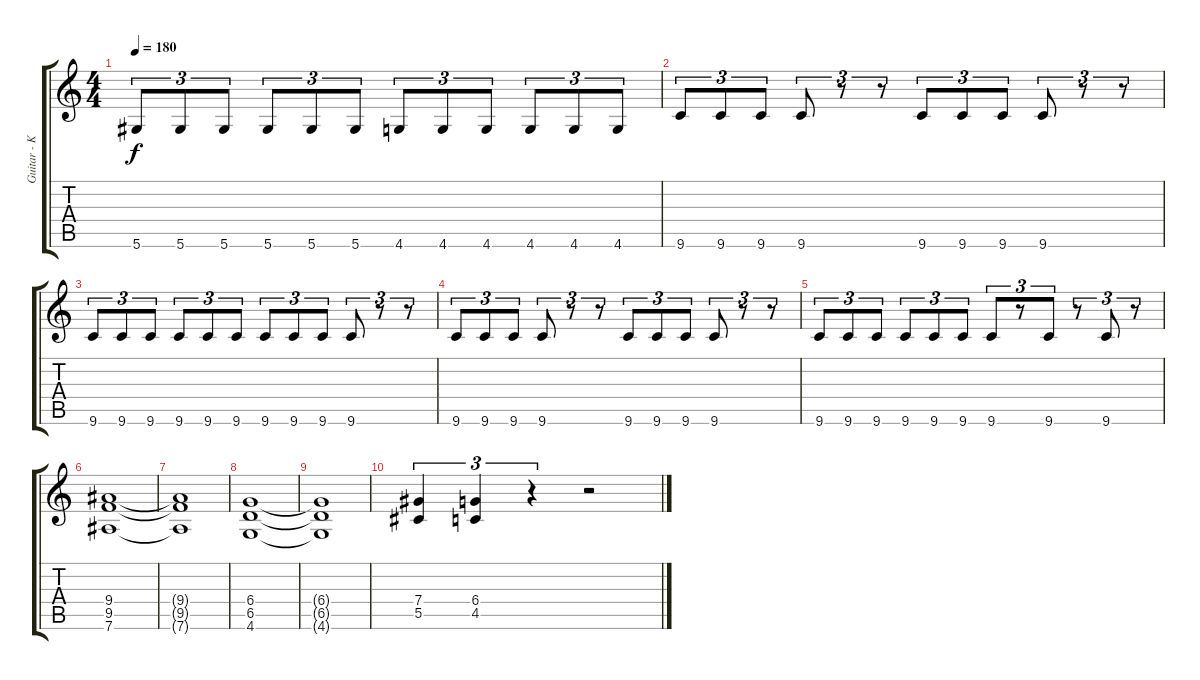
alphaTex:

\track ("Guitar - Kai Hansen" "Guitar - K") {instrument distortionguitar}
\staff {score tabs}
\tuning (Eb4 Bb3 Gb3 Db3 Ab2 Eb2) {hide}
\ts (4 4)
\tempo 180
\clef g2
\ks c
5.6.8{tu (3 2) dy f} 5.6.8{tu (3 2)} 5.6.8{tu (3 2)} 5.6.8{tu (3 2)} 5.6.8{tu (3 2)} 5.6.8{tu (3 2)} 4.6.8{tu (3 2)} 4.6.8{tu (3 2)} 4.6.8{tu (3 2)} 4.6.8{tu (3 2)} 4.6.8{tu (3 2)} 4.6.8{tu (3 2)} |
9.6.8{tu (3 2)} 9.6.8{tu (3 2)} 9.6.8{tu (3 2)} 9.6.8{tu (3 2)} r.8{tu (3 2)} r.8{tu (3 2)} 9.6.8{tu (3 2)} 9.6.8{tu (3 2)} 9.6.8{tu (3 2)} 9.6.8{tu (3 2)} r.8{tu (3 2)} r.8{tu (3 2)} |
9.6.8{tu (3 2)} 9.6.8{tu (3 2)} 9.6.8{tu (3 2)} 9.6.8{tu (3 2)} 9.6.8{tu (3 2)} 9.6.8{tu (3 2)} 9.6.8{tu (3 2)} 9.6.8{tu (3 2)} 9.6.8{tu (3 2)} 9.6.8{tu (3 2)} r.8{tu (3 2)} r.8{tu (3 2)} |
9.6.8{tu (3 2)} 9.6.8{tu (3 2)} 9.6.8{tu (3 2)} 9.6.8{tu (3 2)} r.8{tu (3 2)} r.8{tu (3 2)} 9.6.8{tu (3 2)} 9.6.8{tu (3 2)} 9.6.8{tu (3 2)} 9.6.8{tu (3 2)} r.8{tu (3 2)} r.8{tu (3 2)} |
9.6.8{tu (3 2)} 9.6.8{tu (3 2)} 9.6.8{tu (3 2)} 9.6.8{tu (3 2)} 9.6.8{tu (3 2)} 9.6.8{tu (3 2)} 9.6.8{tu (3 2)} r.8{tu (3 2)} 9.6.8{tu (3 2)} r.8{tu (3 2)} 9.6.8{tu (3 2)} r.8{tu (3 2)} |
(9.4 9.5 7.6).1 |
(9.4{t} 9.5{t} 7.6{t}).1 |
(6.4 6.5 4.6).1 |
(6.4{t} 6.5{t} 4.6{t}).1 |
(7.4 5.5).4{tu (3 2)} (6.4 4.5).4{tu (3 2)} r.4{tu (3 2)} r.2
